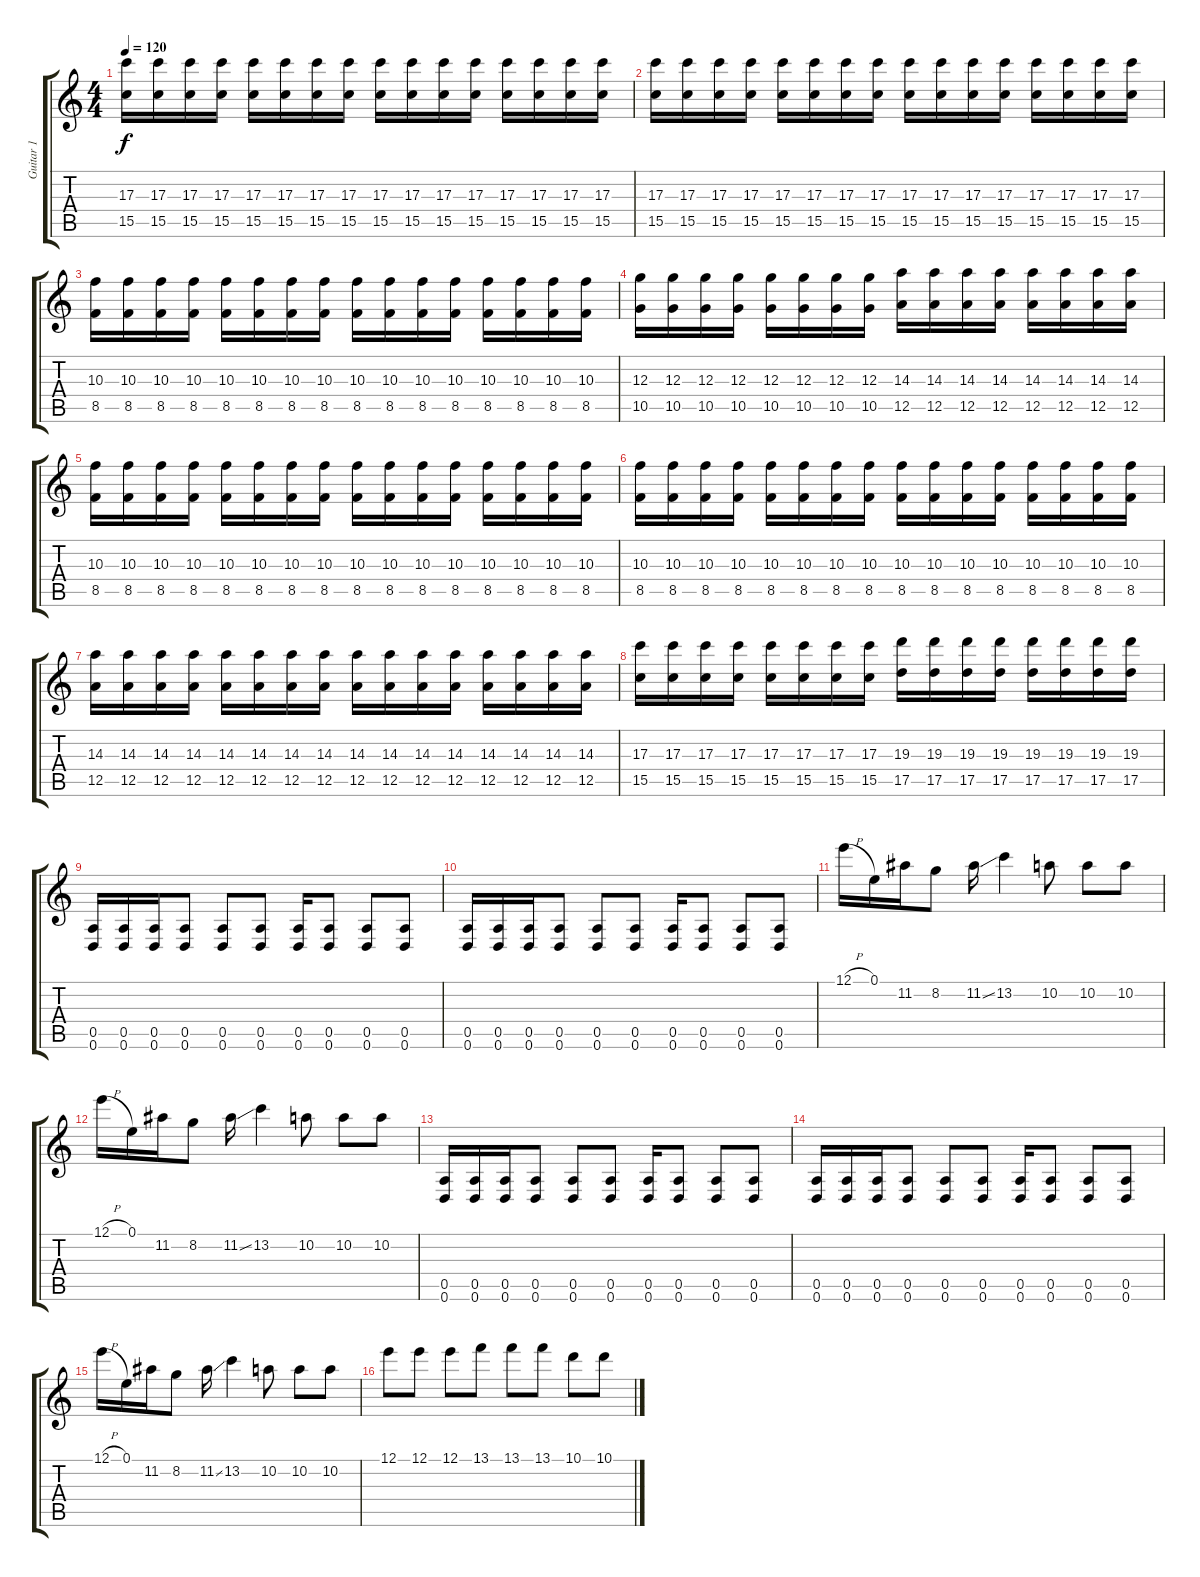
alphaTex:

\track ("Guitar 1" "Guitar 1") {instrument overdrivenguitar}
\staff {score tabs}
\tuning (E4 B3 G3 D3 A2 D2) {hide}
\ts (4 4)
\tempo 120
\clef g2
\ks c
(17.3 15.5).16{dy f} (17.3 15.5).16 (17.3 15.5).16 (17.3 15.5).16 (17.3 15.5).16 (17.3 15.5).16 (17.3 15.5).16 (17.3 15.5).16 (17.3 15.5).16 (17.3 15.5).16 (17.3 15.5).16 (17.3 15.5).16 (17.3 15.5).16 (17.3 15.5).16 (17.3 15.5).16 (17.3 15.5).16 |
(17.3 15.5).16 (17.3 15.5).16 (17.3 15.5).16 (17.3 15.5).16 (17.3 15.5).16 (17.3 15.5).16 (17.3 15.5).16 (17.3 15.5).16 (17.3 15.5).16 (17.3 15.5).16 (17.3 15.5).16 (17.3 15.5).16 (17.3 15.5).16 (17.3 15.5).16 (17.3 15.5).16 (17.3 15.5).16 |
(10.3 8.5).16 (10.3 8.5).16 (10.3 8.5).16 (10.3 8.5).16 (10.3 8.5).16 (10.3 8.5).16 (10.3 8.5).16 (10.3 8.5).16 (10.3 8.5).16 (10.3 8.5).16 (10.3 8.5).16 (10.3 8.5).16 (10.3 8.5).16 (10.3 8.5).16 (10.3 8.5).16 (10.3 8.5).16 |
(12.3 10.5).16 (12.3 10.5).16 (12.3 10.5).16 (12.3 10.5).16 (12.3 10.5).16 (12.3 10.5).16 (12.3 10.5).16 (12.3 10.5).16 (14.3 12.5).16 (14.3 12.5).16 (14.3 12.5).16 (14.3 12.5).16 (14.3 12.5).16 (14.3 12.5).16 (14.3 12.5).16 (14.3 12.5).16 |
(10.3 8.5).16 (10.3 8.5).16 (10.3 8.5).16 (10.3 8.5).16 (10.3 8.5).16 (10.3 8.5).16 (10.3 8.5).16 (10.3 8.5).16 (10.3 8.5).16 (10.3 8.5).16 (10.3 8.5).16 (10.3 8.5).16 (10.3 8.5).16 (10.3 8.5).16 (10.3 8.5).16 (10.3 8.5).16 |
(10.3 8.5).16 (10.3 8.5).16 (10.3 8.5).16 (10.3 8.5).16 (10.3 8.5).16 (10.3 8.5).16 (10.3 8.5).16 (10.3 8.5).16 (10.3 8.5).16 (10.3 8.5).16 (10.3 8.5).16 (10.3 8.5).16 (10.3 8.5).16 (10.3 8.5).16 (10.3 8.5).16 (10.3 8.5).16 |
(14.3 12.5).16 (14.3 12.5).16 (14.3 12.5).16 (14.3 12.5).16 (14.3 12.5).16 (14.3 12.5).16 (14.3 12.5).16 (14.3 12.5).16 (14.3 12.5).16 (14.3 12.5).16 (14.3 12.5).16 (14.3 12.5).16 (14.3 12.5).16 (14.3 12.5).16 (14.3 12.5).16 (14.3 12.5).16 |
(17.3 15.5).16 (17.3 15.5).16 (17.3 15.5).16 (17.3 15.5).16 (17.3 15.5).16 (17.3 15.5).16 (17.3 15.5).16 (17.3 15.5).16 (19.3 17.5).16 (19.3 17.5).16 (19.3 17.5).16 (19.3 17.5).16 (19.3 17.5).16 (19.3 17.5).16 (19.3 17.5).16 (19.3 17.5).16 |
(0.5 0.6).16 (0.5 0.6).16 (0.5 0.6).16 (0.5 0.6).8 (0.5 0.6).8 (0.5 0.6).8 (0.5 0.6).16 (0.5 0.6).8 (0.5 0.6).8 (0.5 0.6).8 |
(0.5 0.6).16 (0.5 0.6).16 (0.5 0.6).16 (0.5 0.6).8 (0.5 0.6).8 (0.5 0.6).8 (0.5 0.6).16 (0.5 0.6).8 (0.5 0.6).8 (0.5 0.6).8 |
12.1{h}.16 0.1.16 11.2.16 8.2.8 11.2{ss}.16 13.2.4 10.2.8 10.2.8 10.2.8 |
12.1{h}.16 0.1.16 11.2.16 8.2.8 11.2{ss}.16 13.2.4 10.2.8 10.2.8 10.2.8 |
(0.5 0.6).16 (0.5 0.6).16 (0.5 0.6).16 (0.5 0.6).8 (0.5 0.6).8 (0.5 0.6).8 (0.5 0.6).16 (0.5 0.6).8 (0.5 0.6).8 (0.5 0.6).8 |
(0.5 0.6).16 (0.5 0.6).16 (0.5 0.6).16 (0.5 0.6).8 (0.5 0.6).8 (0.5 0.6).8 (0.5 0.6).16 (0.5 0.6).8 (0.5 0.6).8 (0.5 0.6).8 |
12.1{h}.16 0.1.16 11.2.16 8.2.8 11.2{ss}.16 13.2.4 10.2.8 10.2.8 10.2.8 |
12.1.8 12.1.8 12.1.8 13.1.8 13.1.8 13.1.8 10.1.8 10.1.8
